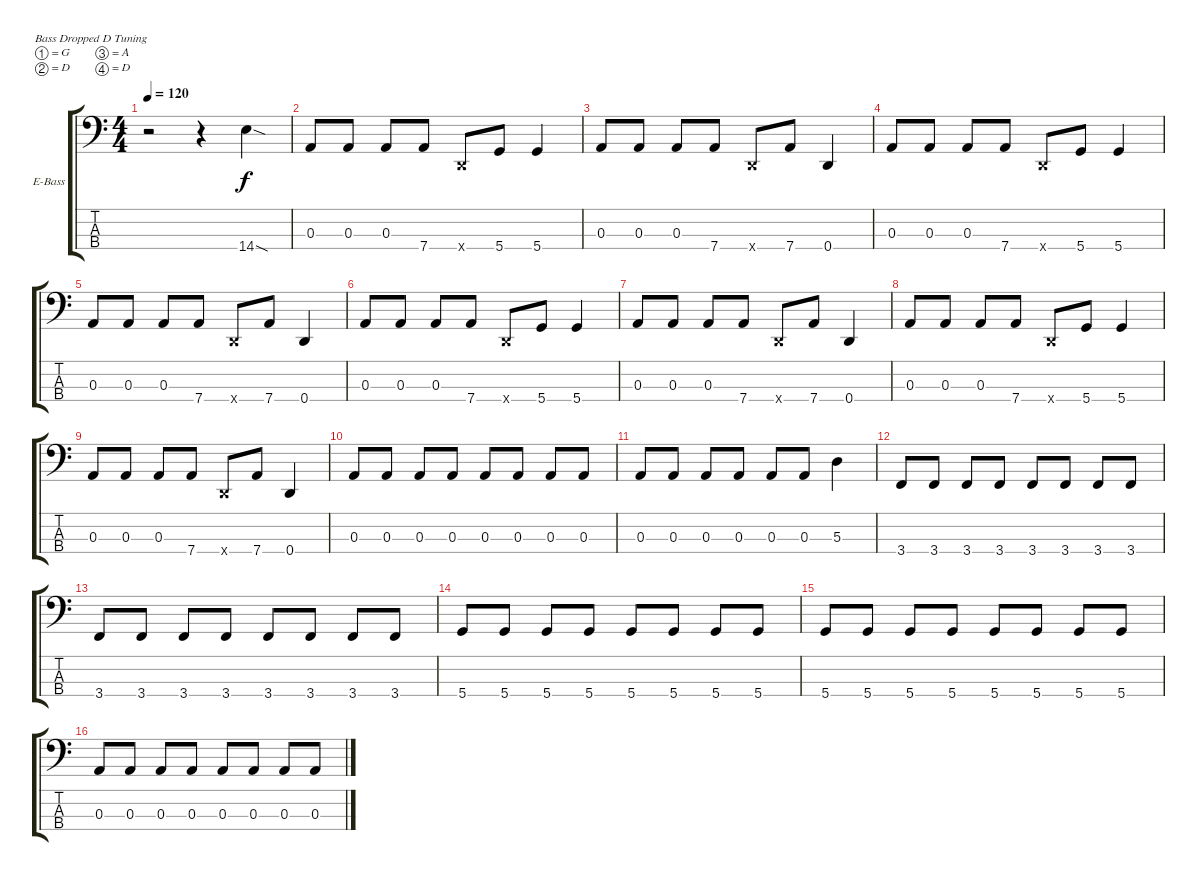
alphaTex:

\defaultSystemsLayout 4
\bracketExtendMode groupsimilarinstruments
\firstSystemTrackNameOrientation horizontal
\otherSystemsTrackNameOrientation horizontal
\track ("Electric Bass" "E-Bass") {instrument electricbassfinger}
\staff {score tabs}
\tuning (G2 D2 A1 D1)
\ts (4 4)
\tempo 120
\clef f4
\scale
0.487395
\ks c
r.2{dy f instrument electricbassfinger} r.4 14.4{sod}.4 |
\scale
0.256303 0.3.8 0.3.8 0.3.8 7.4.8 0.4{x}.8 5.4.8 5.4.4 |
\scale
0.256303 0.3.8 0.3.8 0.3.8 7.4.8 0.4{x}.8 7.4.8 0.4.4 |
\scale
0.333333 0.3.8 0.3.8 0.3.8 7.4.8 0.4{x}.8 5.4.8 5.4.4 |
\scale
0.333333 0.3.8 0.3.8 0.3.8 7.4.8 0.4{x}.8 7.4.8 0.4.4 |
\scale
0.333333 0.3.8 0.3.8 0.3.8 7.4.8 0.4{x}.8 5.4.8 5.4.4 |
\scale
0.333333 0.3.8 0.3.8 0.3.8 7.4.8 0.4{x}.8 7.4.8 0.4.4 |
\scale
0.333333 0.3.8 0.3.8 0.3.8 7.4.8 0.4{x}.8 5.4.8 5.4.4 |
\scale
0.333333 0.3.8 0.3.8 0.3.8 7.4.8 0.4{x}.8 7.4.8 0.4.4 |
\scale
0.333333 0.3.8 0.3.8 0.3.8 0.3.8 0.3.8 0.3.8 0.3.8 0.3.8 |
\scale
0.333333 0.3.8 0.3.8 0.3.8 0.3.8 0.3.8 0.3.8 5.3.4 |
\scale
0.333333 3.4.8 3.4.8 3.4.8 3.4.8 3.4.8 3.4.8 3.4.8 3.4.8 |
\scale
0.333333 3.4.8 3.4.8 3.4.8 3.4.8 3.4.8 3.4.8 3.4.8 3.4.8 |
\scale
0.333333 5.4.8 5.4.8 5.4.8 5.4.8 5.4.8 5.4.8 5.4.8 5.4.8 |
\scale
0.333333 5.4.8 5.4.8 5.4.8 5.4.8 5.4.8 5.4.8 5.4.8 5.4.8 |
\scale
0.333333 0.3.8 0.3.8 0.3.8 0.3.8 0.3.8 0.3.8 0.3.8 0.3.8
